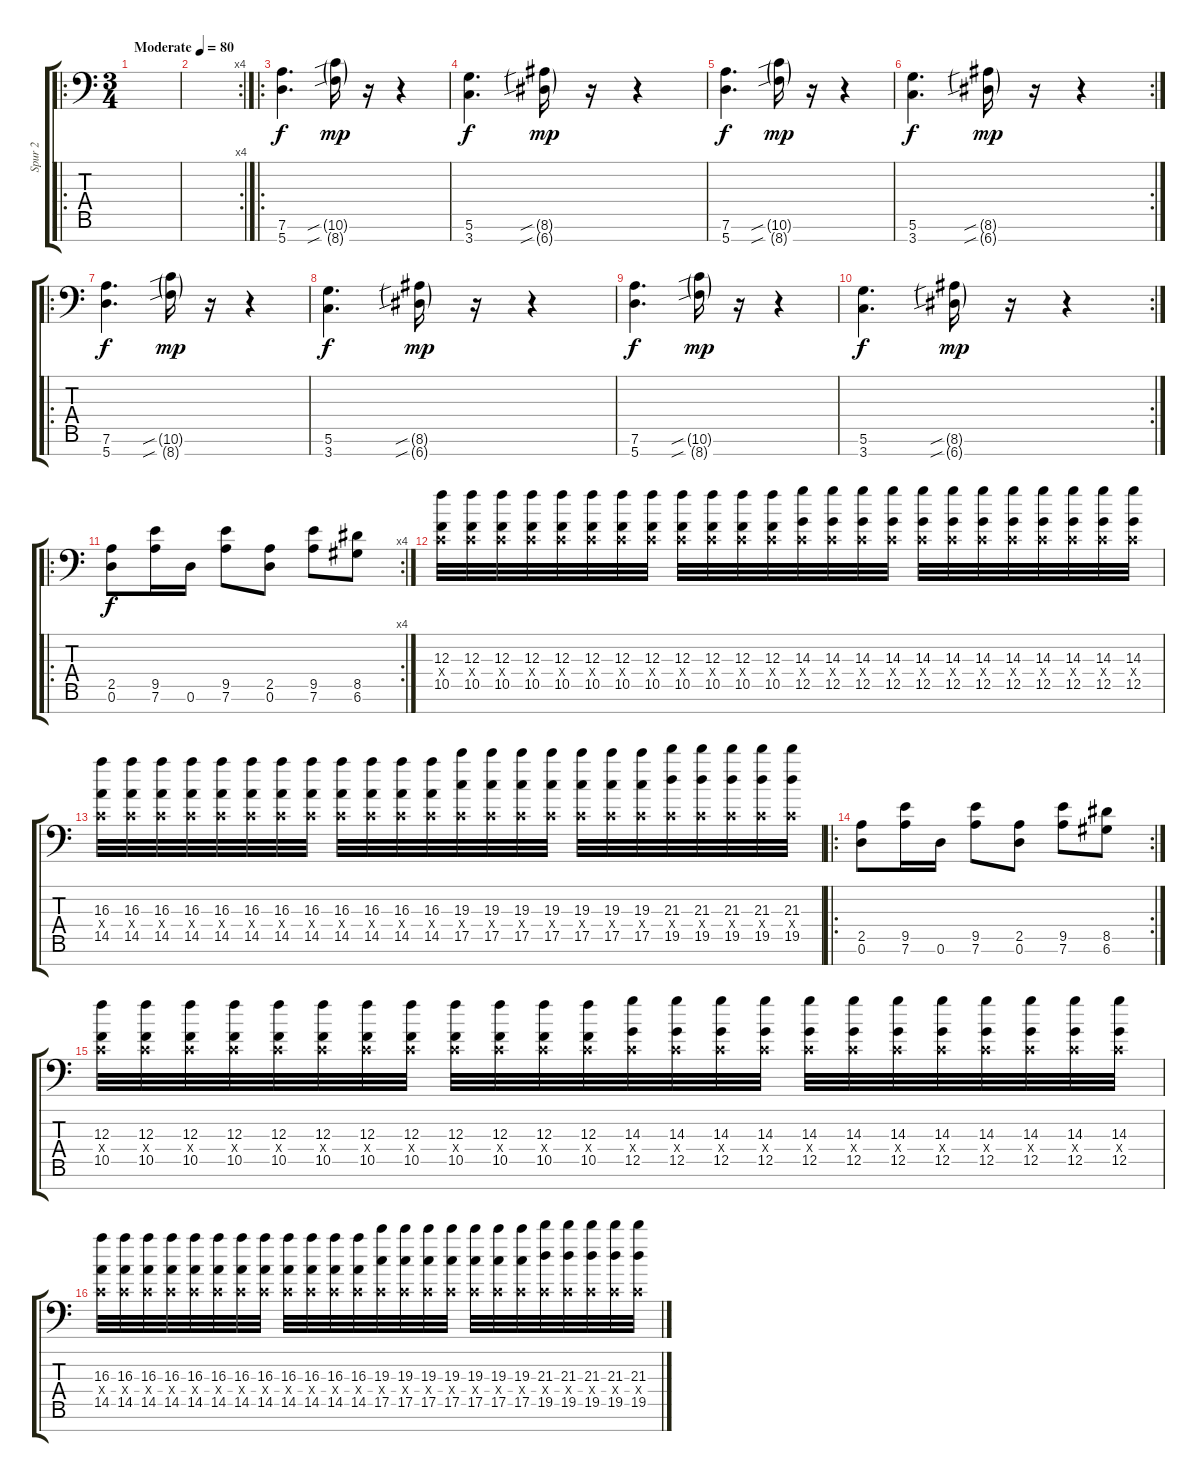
\track ("Spur 2" "Spur 2") {instrument distortionguitar}
\staff {score tabs}
\tuning (D4 A3 F3 C3 G2 D2 A1) {hide}
\ro
\ts (3 4)
\tempo (80 "Moderate")
\clef f4
\ks c
|
\rc 4
|
\ro
(7.6 5.7).4{d} (10.6{sib g} 8.7{sib g}).16{dy mp} r.16 r.4 |
(5.6 3.7).4{d dy f} (8.6{sib g} 6.7{sib g}).16{dy mp} r.16 r.4 |
(7.6 5.7).4{d dy f} (10.6{sib g} 8.7{sib g}).16{dy mp} r.16 r.4 |
\rc 2
(5.6 3.7).4{d dy f} (8.6{sib g} 6.7{sib g}).16{dy mp} r.16 r.4 |
\ro
(7.6 5.7).4{d dy f} (10.6{sib g} 8.7{sib g}).16{dy mp} r.16 r.4 |
(5.6 3.7).4{d dy f} (8.6{sib g} 6.7{sib g}).16{dy mp} r.16 r.4 |
(7.6 5.7).4{d dy f} (10.6{sib g} 8.7{sib g}).16{dy mp} r.16 r.4 |
\rc 2
(5.6 3.7).4{d dy f} (8.6{sib g} 6.7{sib g}).16{dy mp} r.16 r.4 |
\ro
\rc 4
(2.5 0.6).8{dy f} (9.5 7.6).16 0.6.16 (9.5 7.6).8 (2.5 0.6).8 (9.5 7.6).8 (8.5 6.6).8 |
(12.3 0.4{x} 10.5).32 (12.3 0.4{x} 10.5).32 (12.3 0.4{x} 10.5).32 (12.3 0.4{x} 10.5).32 (12.3 0.4{x} 10.5).32 (12.3 0.4{x} 10.5).32 (12.3 0.4{x} 10.5).32 (12.3 0.4{x} 10.5).32 (12.3 0.4{x} 10.5).32 (12.3 0.4{x} 10.5).32 (12.3 0.4{x} 10.5).32 (12.3 0.4{x} 10.5).32 (14.3 0.4{x} 12.5).32 (14.3 0.4{x} 12.5).32 (14.3 0.4{x} 12.5).32 (14.3 0.4{x} 12.5).32 (14.3 0.4{x} 12.5).32 (14.3 0.4{x} 12.5).32 (14.3 0.4{x} 12.5).32 (14.3 0.4{x} 12.5).32 (14.3 0.4{x} 12.5).32 (14.3 0.4{x} 12.5).32 (14.3 0.4{x} 12.5).32 (14.3 0.4{x} 12.5).32 |
(16.3 0.4{x} 14.5).32 (16.3 0.4{x} 14.5).32 (16.3 0.4{x} 14.5).32 (16.3 0.4{x} 14.5).32 (16.3 0.4{x} 14.5).32 (16.3 0.4{x} 14.5).32 (16.3 0.4{x} 14.5).32 (16.3 0.4{x} 14.5).32 (16.3 0.4{x} 14.5).32 (16.3 0.4{x} 14.5).32 (16.3 0.4{x} 14.5).32 (16.3 0.4{x} 14.5).32 (19.3 0.4{x} 17.5).32 (19.3 0.4{x} 17.5).32 (19.3 0.4{x} 17.5).32 (19.3 0.4{x} 17.5).32 (19.3 0.4{x} 17.5).32 (19.3 0.4{x} 17.5).32 (19.3 0.4{x} 17.5).32 (21.3 0.4{x} 19.5).32 (21.3 0.4{x} 19.5).32 (21.3 0.4{x} 19.5).32 (21.3 0.4{x} 19.5).32 (21.3 0.4{x} 19.5).32 |
\ro
\rc 2
(2.5 0.6).8 (9.5 7.6).16 0.6.16 (9.5 7.6).8 (2.5 0.6).8 (9.5 7.6).8 (8.5 6.6).8 |
(12.3 0.4{x} 10.5).32 (12.3 0.4{x} 10.5).32 (12.3 0.4{x} 10.5).32 (12.3 0.4{x} 10.5).32 (12.3 0.4{x} 10.5).32 (12.3 0.4{x} 10.5).32 (12.3 0.4{x} 10.5).32 (12.3 0.4{x} 10.5).32 (12.3 0.4{x} 10.5).32 (12.3 0.4{x} 10.5).32 (12.3 0.4{x} 10.5).32 (12.3 0.4{x} 10.5).32 (14.3 0.4{x} 12.5).32 (14.3 0.4{x} 12.5).32 (14.3 0.4{x} 12.5).32 (14.3 0.4{x} 12.5).32 (14.3 0.4{x} 12.5).32 (14.3 0.4{x} 12.5).32 (14.3 0.4{x} 12.5).32 (14.3 0.4{x} 12.5).32 (14.3 0.4{x} 12.5).32 (14.3 0.4{x} 12.5).32 (14.3 0.4{x} 12.5).32 (14.3 0.4{x} 12.5).32 |
(16.3 0.4{x} 14.5).32 (16.3 0.4{x} 14.5).32 (16.3 0.4{x} 14.5).32 (16.3 0.4{x} 14.5).32 (16.3 0.4{x} 14.5).32 (16.3 0.4{x} 14.5).32 (16.3 0.4{x} 14.5).32 (16.3 0.4{x} 14.5).32 (16.3 0.4{x} 14.5).32 (16.3 0.4{x} 14.5).32 (16.3 0.4{x} 14.5).32 (16.3 0.4{x} 14.5).32 (19.3 0.4{x} 17.5).32 (19.3 0.4{x} 17.5).32 (19.3 0.4{x} 17.5).32 (19.3 0.4{x} 17.5).32 (19.3 0.4{x} 17.5).32 (19.3 0.4{x} 17.5).32 (19.3 0.4{x} 17.5).32 (21.3 0.4{x} 19.5).32 (21.3 0.4{x} 19.5).32 (21.3 0.4{x} 19.5).32 (21.3 0.4{x} 19.5).32 (21.3 0.4{x} 19.5).32
